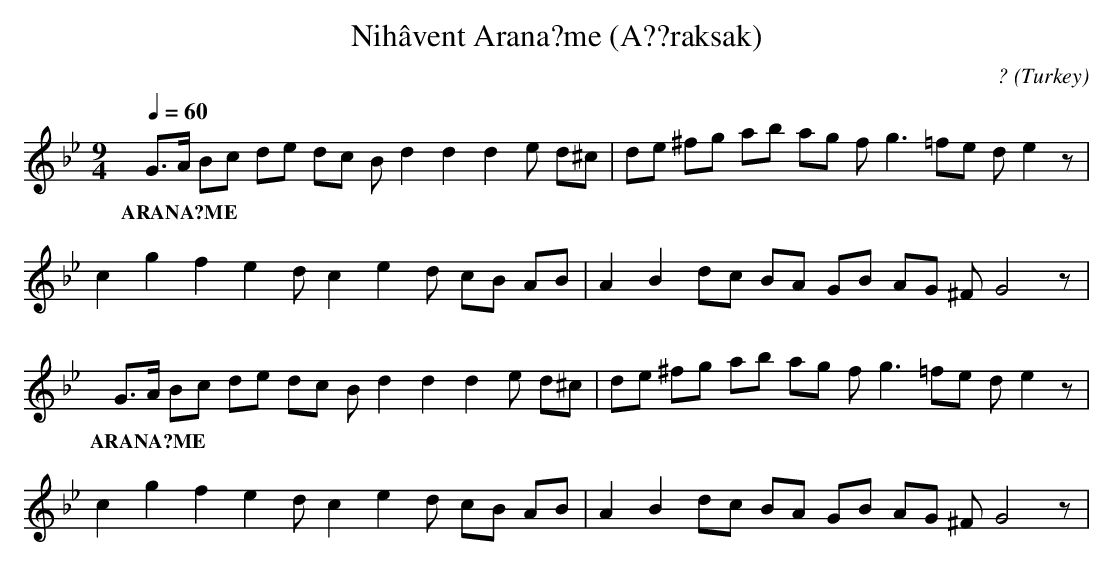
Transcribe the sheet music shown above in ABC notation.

X:1
T: Nihâvent Arana?me (A??raksak)
C: ?
O: Turkey
M: 9/4
L: 1/16
K: C _B _e
Q: 1/4=60
G3A B2c2 d2e2 d2c2 B2d4d4d4e2 d2^c2  | \
w:  ARANA?ME  |
d2e2 ^f2g2 a2b2 a2g2 f2g6 =f2e2 d2e4z2  |
w:   |
c4 g4 f4 e4 d2c4e4d2 c2B2 A2B2  | \
w:   |
A4 B4 d2c2 B2A2 G2B2 A2G2 ^F2G8z2  |
w:   |
G3A B2c2 d2e2 d2c2 B2d4d4d4e2 d2^c2  | \
w:  ARANA?ME  |
d2e2 ^f2g2 a2b2 a2g2 f2g6 =f2e2 d2e4z2  |
w:   |
c4 g4 f4 e4 d2c4e4d2 c2B2 A2B2  | \
w:   |
A4 B4 d2c2 B2A2 G2B2 A2G2 ^F2G8z2  |
w:   |
|
